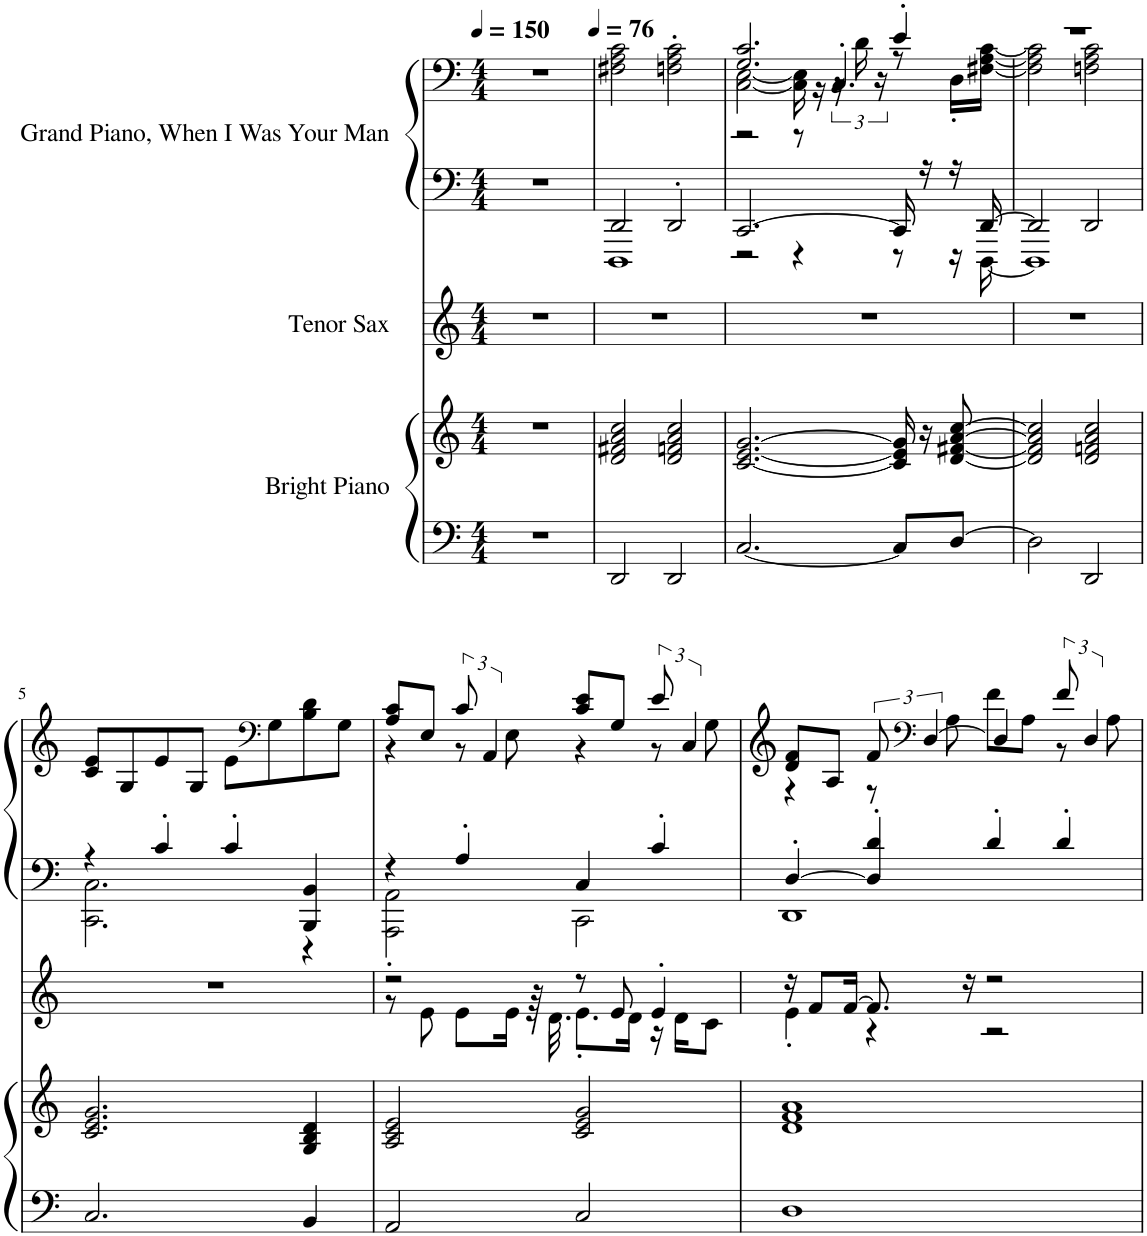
**kern	**kern	**kern	**kern	**kern
*part3	*part3	*part2	*part1	*part1
*staff5	*staff4	*staff3	*staff2	*staff1
*I"Bright Piano	*	*I"Tenor Sax	*I"Grand Piano, When I Was Your Man	*
*I'Pno	*	*I'T Sax	*I'Pno	*
*clefF4	*clefG2	*clefG2	*clefF4	*clefF4
*	*	*Trd8c14	*	*
*k[]	*k[]	*k[]	*k[]	*k[]
*M4/4	*M4/4	*M4/4	*M4/4	*M4/4
*MM150	*MM150	*MM150	*MM150	*MM150
=1	=1	=1	=1	=1
*	*	*	*	*^
1r	1r	1r	1r	1r	2...ryy
*	*	*	*	*MM76	*
.	.	.	.	.	16ryy
*	*	*	*	*v	*v
=2	=2	=2	=2	=2
*	*	*	*^	*
2DD/	2d/ 2f#X/ 2a/ 2cc/	1r	2DD/	1DDD	2F#X\ 2A\ 2c\
2DD/	2d/ 2fn/ 2a/ 2cc/	.	2DD'/	.	2Fn\' 2A\' 2c\'
=3	=3	=3	=3	=3	=3
*	*	*	*	*	*^
*	*	*	*	*	*	*^
[2.C/	[2.c/ [2.e/ [2.g/	1r	[2.CC/	2r	2.G/ 2.c/	[2C\ [2E\	2r
.	.	.	.	4r	.	16C\] 16E\]	8r
.	.	.	.	.	.	16r	.
.	.	.	.	.	.	24r	4.C'/
.	.	.	.	.	.	24d\	.
.	.	.	.	.	.	24r	.
8C/L]	16c/] 16e/] 16g/]	.	16CC/]	8r	4e'/	8r	.
.	16r	.	16r	.	.	.	.
[8D/J	[8d/ [8f#X/ [8a/ [8cc/	.	16r	16r	.	16D'\LL	.
.	.	.	[16DD/	[16DDD\	.	[16F#X\ [16A\ [16c\JJ	.
*	*	*	*	*	*	*v	*v
=4	=4	=4	=4	=4	=4	=4
2D\]	2d/] 2f#/] 2a/] 2cc/]	1r	2DD/]	1DDD]	1r	2F#\] 2A\] 2c\]
2DD/	2d/ 2fn/ 2a/ 2cc/	.	2DD/	.	.	2Fn\ 2A\ 2c\
*	*	*	*	*	*v	*v
!!LO:LB:g=z
=5	=5	=5	=5	=5	=5
2.C/	2.c/ 2.e/ 2.g/	1r	4r	2.CC\ 2.C\	8c/ 8e/L
.	.	.	.	.	8G/
.	.	.	4c'/	.	8e/
.	.	.	.	.	8G/J
.	.	.	4c'/	.	8e\L
*	*	*	*	*	*clefF4
.	.	.	.	.	8G\
4BB/	4G/ 4B/ 4d/	.	4BBB/ 4BB/	4r	8B\ 8d\
.	.	.	.	.	8G\J
=6	=6	=6	=6	=6	=6
*	*	*^	*	*	*^
2AA/	2A/ 2c/ 2e/	2r	8r	4r	2AAA\' 2AA\'	8A/ 8c/L	4r
.	.	.	8e\	.	.	8E/J	.
.	.	.	8e\L	4A'/	.	12c/	8r
.	.	.	.	.	.	6AA/	.
.	.	.	16e\Jk	.	.	.	8E\
.	.	.	64r	.	.	.	.
.	.	.	32.d\	.	.	.	.
2C/	2c/ 2e/ 2g/	8r	8.e'\L	4C/	2CC\	8c/ 8e/L	4r
.	.	8e/	.	.	.	8G/J	.
.	.	.	16d\Jk	.	.	.	.
.	.	4e'/	16r	4c'/	.	12e/	8r
.	.	.	16d\KL	.	.	.	.
.	.	.	.	.	.	6C/	.
.	.	.	8c\J	.	.	.	8G\
=7	=7	=7	=7	=7	=7	=7	=7
1D	1d 1f 1a	16r	4e'\	[4D'/	1DD	8d/ 8f/L	4r
.	.	8f/L	.	.	.	.	.
.	.	.	.	.	.	8A/J	.
.	.	[16f/Jk	.	.	.	.	.
.	.	8.f/]	4r	4D/]' 4d/'	.	12f/	8r
*	*	*	*	*	*	*clefF4	*
.	.	.	.	.	.	[6D/	.
.	.	.	.	.	.	.	8A\
.	.	16r	.	.	.	.	.
.	.	2r	2r	4d'/	.	4D/]	8f\L
.	.	.	.	.	.	.	8A\J
.	.	.	.	4d'/	.	12f/	8r
.	.	.	.	.	.	6D/	.
.	.	.	.	.	.	.	8A\
*	*	*v	*v	*	*	*	*
*	*	*	*v	*v	*	*
*	*	*	*	*v	*v
=	=	=	=	=
*-	*-	*-	*-	*-
